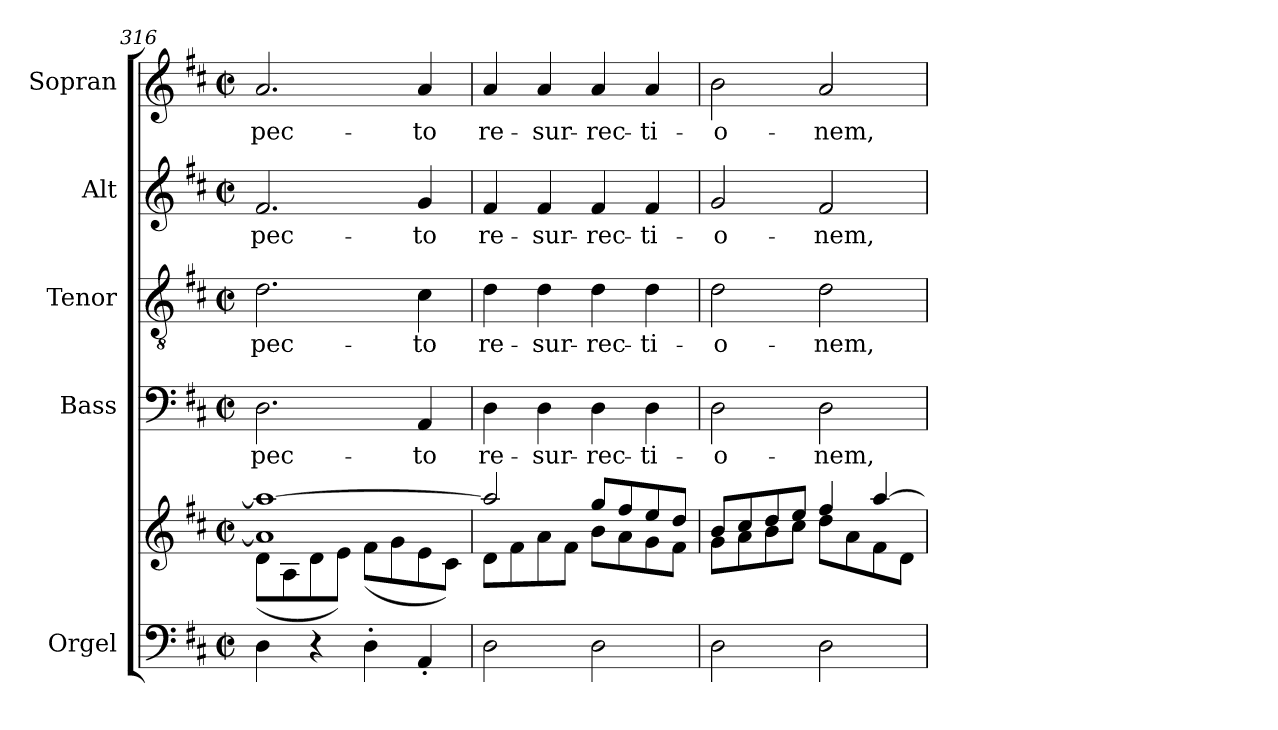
**kern	**kern	**kern	**text	**kern	**text	**kern	**text	**kern	**text
*part5	*part5	*part4	*part4	*part3	*part3	*part2	*part2	*part1	*part1
*staff6	*staff5	*staff4	*staff4	*staff3	*staff3	*staff2	*staff2	*staff1	*staff1
*I"Orgel	*	*I"Bass	*	*I"Tenor	*	*I"Alt	*	*I"Sopran	*
*I'Org.	*	*I'B.	*	*I'T.	*	*I'A.	*	*I'S.	*
*clefF4	*clefG2	*clefF4	*	*clefGv2	*	*clefG2	*	*clefG2	*
*k[f#c#]	*k[f#c#]	*k[f#c#]	*	*k[f#c#]	*	*k[f#c#]	*	*k[f#c#]	*
*D:	*D:	*D:	*	*D:	*	*D:	*	*D:	*
*M2/2	*M2/2	*M2/2	*	*M2/2	*	*M2/2	*	*M2/2	*
*met(c|)	*met(c|)	*met(c|)	*	*met(c|)	*	*met(c|)	*	*met(c|)	*
=316	=316	=316	=316	=316	=316	=316	=316	=316	=316
*	*^	*	*	*	*	*	*	*	*
!	!	!	!	!LO:LY:b	!	!LO:LY:b	!	!LO:LY:b	!	!LO:LY:b
4D\	1a] 1aa_	(<8d\L	2.D\	-pec-	2.d\	-pec-	2.f#/	-pec-	2.a/	-pec-
.	.	8A\	.	.	.	.	.	.	.	.
4r	.	8d\	.	.	.	.	.	.	.	.
.	.	8e\J)	.	.	.	.	.	.	.	.
4D'>\	.	(<8f#\L	.	.	.	.	.	.	.	.
.	.	8g\	.	.	.	.	.	.	.	.
!	!	!	!	!LO:LY:b	!	!LO:LY:b	!	!LO:LY:b	!	!LO:LY:b
4AA'</	.	8e\	4AA/	-to	4c#\	-to	4g/	-to	4a/	-to
.	.	8c#\J)	.	.	.	.	.	.	.	.
=317	=317	=317	=317	=317	=317	=317	=317	=317	=317	=317
!	!	!	!	!LO:LY:b	!	!LO:LY:b	!	!LO:LY:b	!	!LO:LY:b
2D\	2aa/]	8d\L	4D\	re-	4d\	re-	4f#/	re-	4a/	re-
.	.	8f#\	.	.	.	.	.	.	.	.
!	!	!	!	!LO:LY:b	!	!LO:LY:b	!	!LO:LY:b	!	!LO:LY:b
.	.	8a\	4D\	-sur-	4d\	-sur-	4f#/	-sur-	4a/	-sur-
.	.	8f#\J	.	.	.	.	.	.	.	.
!	!	!	!	!LO:LY:b	!	!LO:LY:b	!	!LO:LY:b	!	!LO:LY:b
2D\	8gg/L	8b\L	4D\	-rec-	4d\	-rec-	4f#/	-rec-	4a/	-rec-
.	8ff#/	8a\	.	.	.	.	.	.	.	.
!	!	!	!	!LO:LY:b	!	!LO:LY:b	!	!LO:LY:b	!	!LO:LY:b
.	8ee/	8g\	4D\	-ti-	4d\	-ti-	4f#/	-ti-	4a/	-ti-
.	8dd/J	8f#\J	.	.	.	.	.	.	.	.
=318	=318	=318	=318	=318	=318	=318	=318	=318	=318	=318
!	!	!	!	!LO:LY:b	!	!LO:LY:b	!	!LO:LY:b	!	!LO:LY:b
2D\	8b/L	8g\L	2D\	-o-	2d\	-o-	2g/	-o-	2b\	-o-
.	8cc#/	8a\	.	.	.	.	.	.	.	.
.	8dd/	8b\	.	.	.	.	.	.	.	.
.	8ee/J	8cc#\J	.	.	.	.	.	.	.	.
!	!	!	!	!LO:LY:b	!	!LO:LY:b	!	!LO:LY:b	!	!LO:LY:b
2D\	4ff#/	8dd\L	2D\	-nem,	2d\	-nem,	2f#/	-nem,	2a/	-nem,
.	.	8a\	.	.	.	.	.	.	.	.
.	[>4aa/	8f#\	.	.	.	.	.	.	.	.
.	.	8d\J	.	.	.	.	.	.	.	.
*	*v	*v	*	*	*	*	*	*	*	*
=	=	=	=	=	=	=	=	=	=
*-	*-	*-	*-	*-	*-	*-	*-	*-	*-
